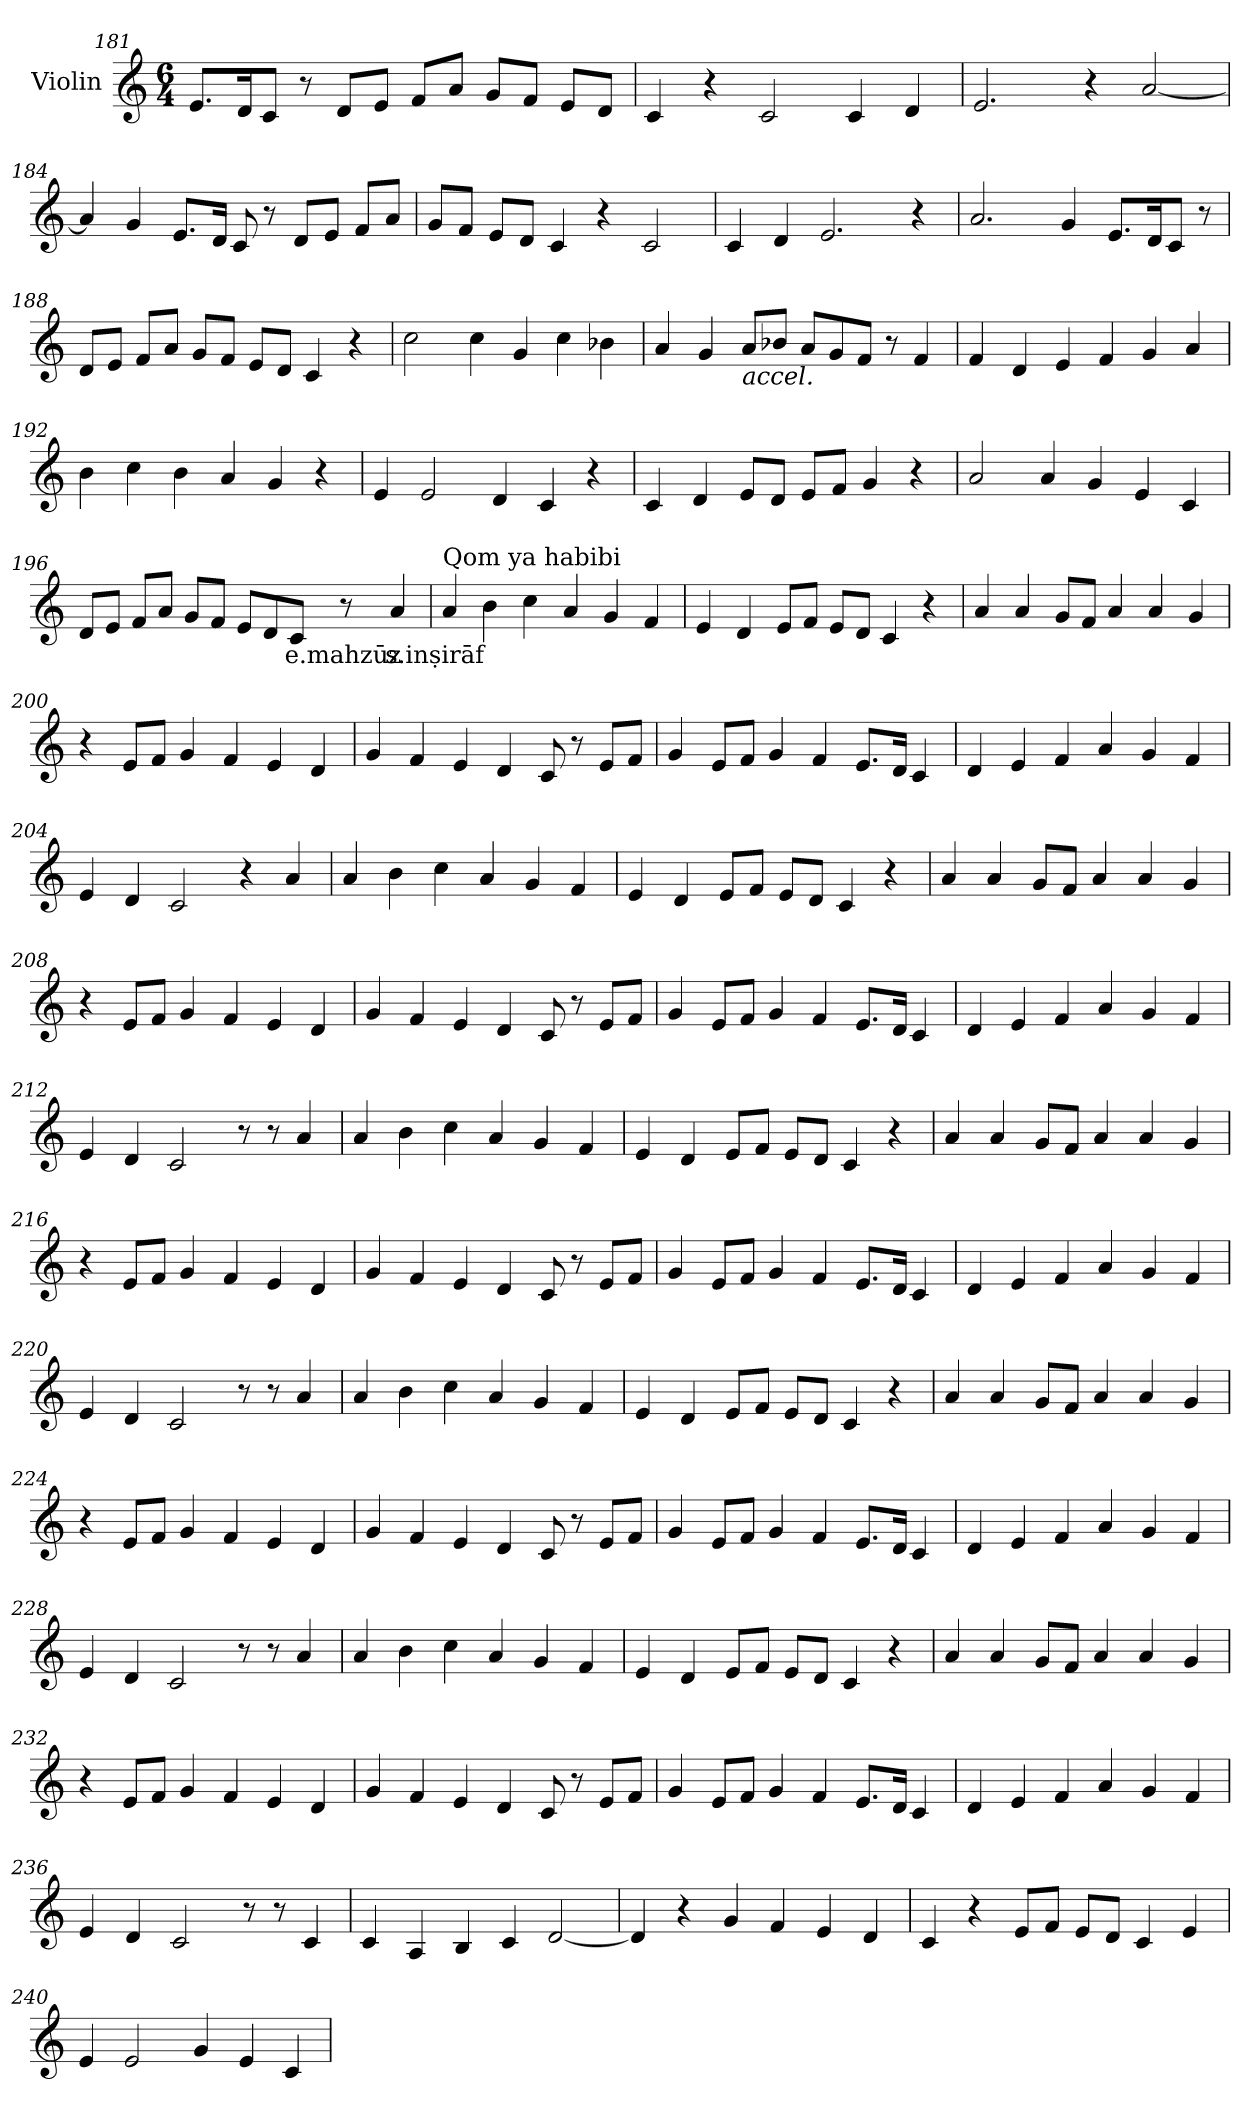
**kern	**text
*part1	*part1
*staff1	*staff1
*I"Violin	*
*clefG2	*
*k[]	*
*M6/4	*
=181	=181
8.e/L	.
16d/K	.
8c/J	.
8r	.
8d/L	.
8e/J	.
8f/L	.
8a/J	.
8g/L	.
8f/J	.
8e/L	.
8d/J	.
=182	=182
4c/	.
4r	.
2c/	.
4c/	.
4d/	.
!!LO:LB:g=z
=183	=183
2.e/	.
4r	.
[2a/	.
=184	=184
4a/]	.
4g/	.
8.e/L	.
16d/Jk	.
8c/	.
8r	.
8d/L	.
8e/J	.
8f/L	.
8a/J	.
=185	=185
8g/L	.
8f/J	.
8e/L	.
8d/J	.
4c/	.
4r	.
2c/	.
=186	=186
4c/	.
4d/	.
2.e/	.
4r	.
!!LO:LB:g=z
=187	=187
2.a/	.
4g/	.
8.e/L	.
16d/K	.
8c/J	.
8r	.
=188	=188
8d/L	.
8e/J	.
8f/L	.
8a/J	.
8g/L	.
8f/J	.
8e/L	.
8d/J	.
4c/	.
4r	.
=189	=189
2cc\	.
4cc\	.
4g/	.
4cc\	.
4b-X\	.
!!LO:LB:g=z
=190	=190
4a/	.
4g/	.
!LO:TX:b:i:t=accel.	!
8a/L	.
8b-X/J	.
8a/L	.
8g/	.
8f/J	.
8r	.
4f/	.
=191	=191
4f/	.
4d/	.
4e/	.
4f/	.
4g/	.
4a/	.
=192	=192
4b\	.
4cc\	.
4b\	.
4a/	.
4g/	.
4r	.
=193	=193
4e/	.
2e/	.
4d/	.
4c/	.
4r	.
!!LO:LB:g=z
=194	=194
4c/	.
4d/	.
8e/L	.
8d/J	.
8e/L	.
8f/J	.
4g/	.
4r	.
=195	=195
2a/	.
4a/	.
4g/	.
4e/	.
4c/	.
=196	=196
8d/L	.
8e/J	.
8f/L	.
8a/J	.
8g/L	.
8f/J	.
8e/L	.
8d/	.
!	!LO:LY:b
8c/J	e.mahzūz
8r	.
!	!LO:LY:b
4a/	s.inṣirāf
!!LO:LB:g=z
=197	=197
*MM110	*
!LO:TX:a:t=Qom ya habibi	!
4a/	.
4b\	.
4cc\	.
4a/	.
4g/	.
4f/	.
=198	=198
4e/	.
4d/	.
8e/L	.
8f/J	.
8e/L	.
8d/J	.
4c/	.
4r	.
=199	=199
4a/	.
4a/	.
8g/L	.
8f/J	.
4a/	.
4a/	.
4g/	.
=200	=200
4r	.
8e/L	.
8f/J	.
4g/	.
4f/	.
4e/	.
4d/	.
!!LO:PB:g=z
=201	=201
4g/	.
4f/	.
4e/	.
4d/	.
8c/	.
8r	.
8e/L	.
8f/J	.
=202	=202
4g/	.
8e/L	.
8f/J	.
4g/	.
4f/	.
8.e/L	.
16d/Jk	.
4c/	.
=203	=203
4d/	.
4e/	.
4f/	.
4a/	.
4g/	.
4f/	.
=204	=204
4e/	.
4d/	.
2c/	.
4r	.
4a/	.
!!LO:LB:g=z
=205	=205
4a/	.
4b\	.
4cc\	.
4a/	.
4g/	.
4f/	.
=206	=206
4e/	.
4d/	.
8e/L	.
8f/J	.
8e/L	.
8d/J	.
4c/	.
4r	.
=207	=207
4a/	.
4a/	.
8g/L	.
8f/J	.
4a/	.
4a/	.
4g/	.
=208	=208
4r	.
8e/L	.
8f/J	.
4g/	.
4f/	.
4e/	.
4d/	.
!!LO:LB:g=z
=209	=209
4g/	.
4f/	.
4e/	.
4d/	.
8c/	.
8r	.
8e/L	.
8f/J	.
=210	=210
4g/	.
8e/L	.
8f/J	.
4g/	.
4f/	.
8.e/L	.
16d/Jk	.
4c/	.
=211	=211
4d/	.
4e/	.
4f/	.
4a/	.
4g/	.
4f/	.
=212	=212
4e/	.
4d/	.
2c/	.
8r	.
8r	.
4a/	.
!!LO:LB:g=z
=213	=213
4a/	.
4b\	.
4cc\	.
4a/	.
4g/	.
4f/	.
=214	=214
4e/	.
4d/	.
8e/L	.
8f/J	.
8e/L	.
8d/J	.
4c/	.
4r	.
=215	=215
4a/	.
4a/	.
8g/L	.
8f/J	.
4a/	.
4a/	.
4g/	.
=216	=216
4r	.
8e/L	.
8f/J	.
4g/	.
4f/	.
4e/	.
4d/	.
!!LO:LB:g=z
=217	=217
4g/	.
4f/	.
4e/	.
4d/	.
8c/	.
8r	.
8e/L	.
8f/J	.
=218	=218
4g/	.
8e/L	.
8f/J	.
4g/	.
4f/	.
8.e/L	.
16d/Jk	.
4c/	.
=219	=219
4d/	.
4e/	.
4f/	.
4a/	.
4g/	.
4f/	.
=220	=220
4e/	.
4d/	.
2c/	.
8r	.
8r	.
4a/	.
!!LO:LB:g=z
=221	=221
4a/	.
4b\	.
4cc\	.
4a/	.
4g/	.
4f/	.
=222	=222
4e/	.
4d/	.
8e/L	.
8f/J	.
8e/L	.
8d/J	.
4c/	.
4r	.
=223	=223
4a/	.
4a/	.
8g/L	.
8f/J	.
4a/	.
4a/	.
4g/	.
=224	=224
4r	.
8e/L	.
8f/J	.
4g/	.
4f/	.
4e/	.
4d/	.
!!LO:LB:g=z
=225	=225
4g/	.
4f/	.
4e/	.
4d/	.
8c/	.
8r	.
8e/L	.
8f/J	.
=226	=226
4g/	.
8e/L	.
8f/J	.
4g/	.
4f/	.
8.e/L	.
16d/Jk	.
4c/	.
=227	=227
4d/	.
4e/	.
4f/	.
4a/	.
4g/	.
4f/	.
=228	=228
4e/	.
4d/	.
2c/	.
8r	.
8r	.
4a/	.
!!LO:LB:g=z
=229	=229
4a/	.
4b\	.
4cc\	.
4a/	.
4g/	.
4f/	.
=230	=230
4e/	.
4d/	.
8e/L	.
8f/J	.
8e/L	.
8d/J	.
4c/	.
4r	.
=231	=231
4a/	.
4a/	.
8g/L	.
8f/J	.
4a/	.
4a/	.
4g/	.
=232	=232
4r	.
8e/L	.
8f/J	.
4g/	.
4f/	.
4e/	.
4d/	.
!!LO:PB:g=z
=233	=233
4g/	.
4f/	.
4e/	.
4d/	.
8c/	.
8r	.
8e/L	.
8f/J	.
=234	=234
4g/	.
8e/L	.
8f/J	.
4g/	.
4f/	.
8.e/L	.
16d/Jk	.
4c/	.
=235	=235
4d/	.
4e/	.
4f/	.
4a/	.
4g/	.
4f/	.
=236	=236
4e/	.
4d/	.
2c/	.
8r	.
8r	.
4c/	.
!!LO:LB:g=z
=237	=237
4c/	.
4A/	.
4B/	.
4c/	.
[2d/	.
=238	=238
4d/]	.
4r	.
4g/	.
4f/	.
4e/	.
4d/	.
=239	=239
4c/	.
4r	.
8e/L	.
8f/J	.
8e/L	.
8d/J	.
4c/	.
4e/	.
=240	=240
4e/	.
2e/	.
4g/	.
4e/	.
4c/	.
=	=
*-	*-
